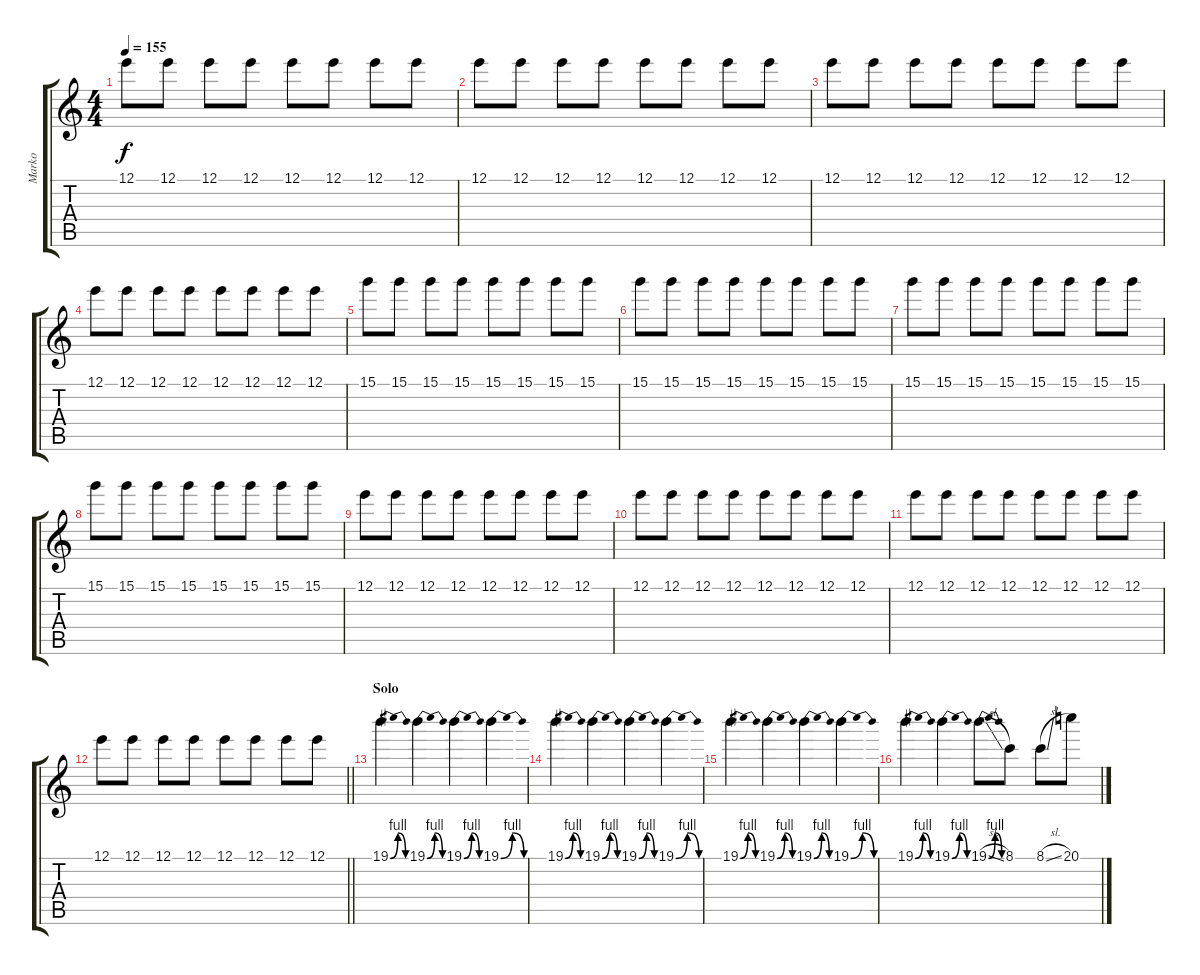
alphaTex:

\track ("Marko" "Marko") {instrument distortionguitar}
\staff {score tabs}
\tuning (E4 B3 G3 D3 A2 E2) {hide}
\ts (4 4)
\tempo 155
\clef g2
\ks c
12.1.8{dy f} 12.1.8 12.1.8 12.1.8 12.1.8 12.1.8 12.1.8 12.1.8 |
12.1.8 12.1.8 12.1.8 12.1.8 12.1.8 12.1.8 12.1.8 12.1.8 |
12.1.8 12.1.8 12.1.8 12.1.8 12.1.8 12.1.8 12.1.8 12.1.8 |
12.1.8 12.1.8 12.1.8 12.1.8 12.1.8 12.1.8 12.1.8 12.1.8 |
15.1.8 15.1.8 15.1.8 15.1.8 15.1.8 15.1.8 15.1.8 15.1.8 |
15.1.8 15.1.8 15.1.8 15.1.8 15.1.8 15.1.8 15.1.8 15.1.8 |
15.1.8 15.1.8 15.1.8 15.1.8 15.1.8 15.1.8 15.1.8 15.1.8 |
15.1.8 15.1.8 15.1.8 15.1.8 15.1.8 15.1.8 15.1.8 15.1.8 |
12.1.8 12.1.8 12.1.8 12.1.8 12.1.8 12.1.8 12.1.8 12.1.8 |
12.1.8 12.1.8 12.1.8 12.1.8 12.1.8 12.1.8 12.1.8 12.1.8 |
12.1.8 12.1.8 12.1.8 12.1.8 12.1.8 12.1.8 12.1.8 12.1.8 |
\barLineRight lightlight
12.1.8 12.1.8 12.1.8 12.1.8 12.1.8 12.1.8 12.1.8 12.1.8 |
\section ("" "Solo")
19.1{be (bendrelease 0 0 15 4 15 4 60 0)}.4{volume 14} 19.1{be (bendrelease 0 0 15 4 15 4 60 0)}.4 19.1{be (bendrelease 0 0 15 4 15 4 60 0)}.4 19.1{be (bendrelease 0 0 15 4 15 4 60 0)}.4 |
19.1{be (bendrelease 0 0 15 4 15 4 60 0)}.4 19.1{be (bendrelease 0 0 15 4 15 4 60 0)}.4 19.1{be (bendrelease 0 0 15 4 15 4 60 0)}.4 19.1{be (bendrelease 0 0 15 4 15 4 60 0)}.4 |
19.1{be (bendrelease 0 0 15 4 15 4 60 0)}.4 19.1{be (bendrelease 0 0 15 4 15 4 60 0)}.4 19.1{be (bendrelease 0 0 15 4 15 4 60 0)}.4 19.1{be (bendrelease 0 0 15 4 15 4 60 0)}.4 |
19.1{be (bendrelease 0 0 15 4 15 4 60 0)}.4 19.1{be (bendrelease 0 0 15 4 15 4 60 0)}.4 19.1{be (bendrelease 0 0 15 4 15 4 60 0) sl}.8 8.1.8 8.1{sl}.8 20.1.8
